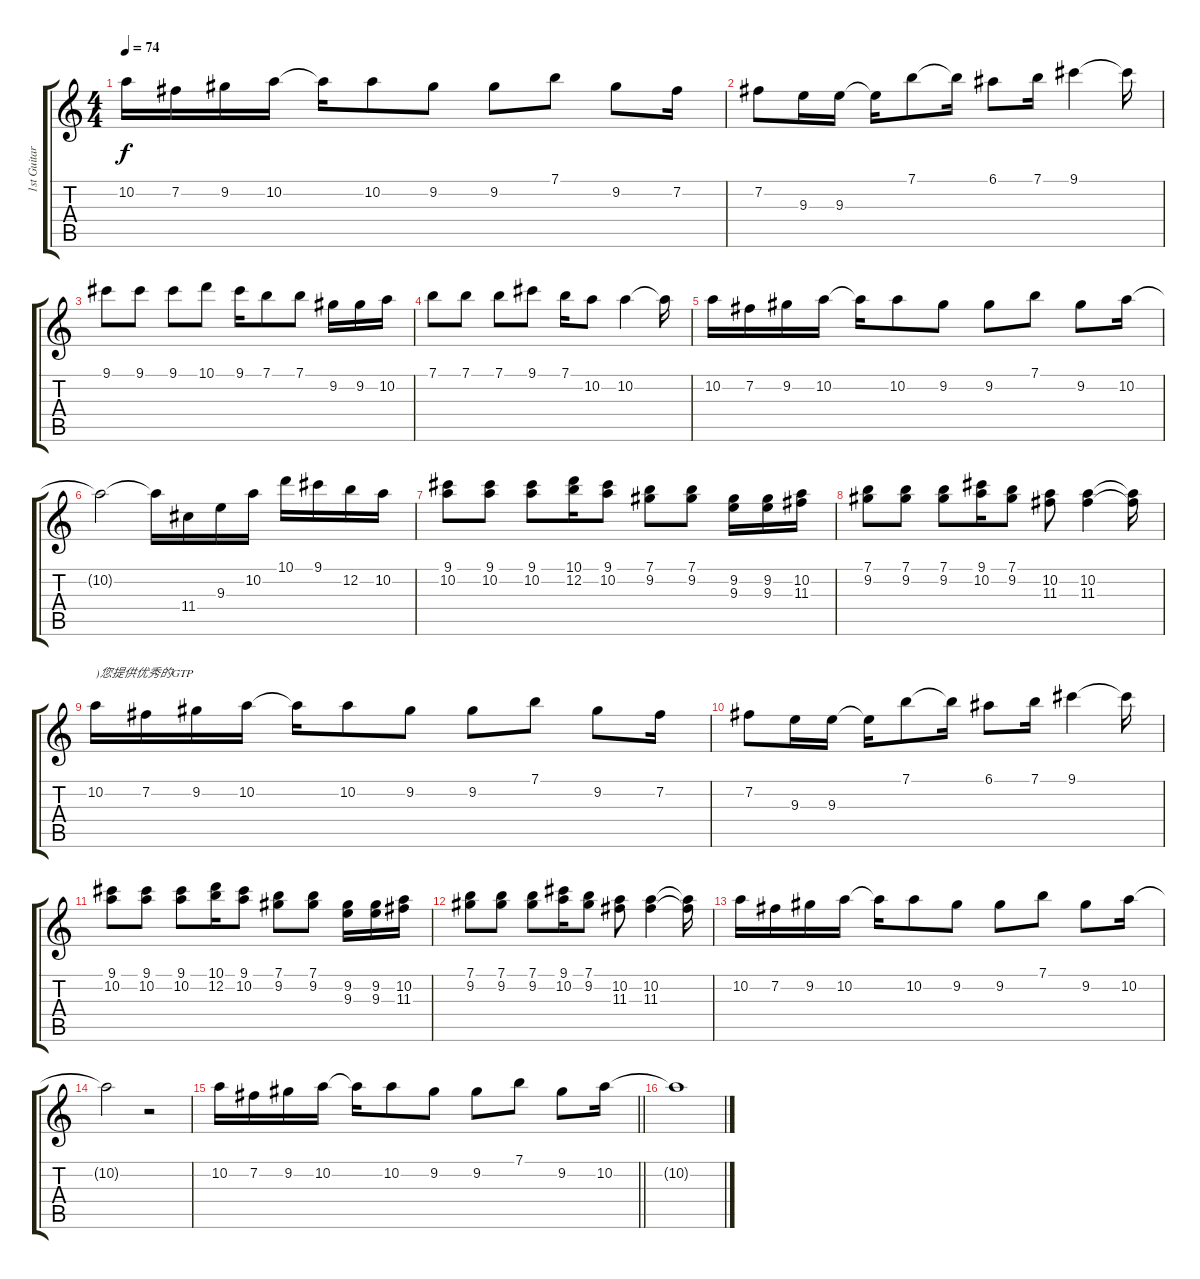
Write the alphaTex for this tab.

\track ("1st Guitar" "1st Guitar") {instrument acousticguitarsteel}
\staff {score tabs}
\tuning (E4 B3 G3 D3 A2 E2) {hide}
\ts (4 4)
\tempo 74
\clef g2
\ks c
10.2.16{dy f} 7.2.16 9.2.16 10.2.16 10.2{t}.16 10.2.8 9.2.8 9.2.8 7.1.8 9.2.8 7.2.16 |
7.2.8 9.3.16 9.3.16 9.3{t}.16 7.1.8 7.1{t}.16 6.1.8 7.1.16 9.1.4 9.1{t}.16 |
9.1.8 9.1.8 9.1.8 10.1.8 9.1.16 7.1.8 7.1.8 9.2.16 9.2.16 10.2.16 |
7.1.8 7.1.8 7.1.8 9.1.8 7.1.16 10.2.8 10.2.4 10.2{t}.16 |
10.2.16 7.2.16 9.2.16 10.2.16 10.2{t}.16 10.2.8 9.2.8 9.2.8 7.1.8 9.2.8 10.2.16 |
10.2{t}.2 10.2{t}.16 11.4.16 9.3.16 10.2.16 10.1.16 9.1.16 12.2.16 10.2.16 |
(9.1 10.2).8 (9.1 10.2).8 (9.1 10.2).8 (10.1 12.2).16 (9.1 10.2).8 (7.1 9.2).8 (7.1 9.2).8 (9.2 9.3).16 (9.2 9.3).16 (10.2 11.3).16 |
(7.1 9.2).8 (7.1 9.2).8 (7.1 9.2).8 (9.1 10.2).16 (7.1 9.2).8 (10.2 11.3).8 (10.2 11.3).4 (10.2{t} 11.3{t}).16 |
10.2.16{txt ")您提供优秀的GTP"} 7.2.16 9.2.16 10.2.16 10.2{t}.16 10.2.8 9.2.8 9.2.8 7.1.8 9.2.8 7.2.16 |
7.2.8 9.3.16 9.3.16 9.3{t}.16 7.1.8 7.1{t}.16 6.1.8 7.1.16 9.1.4 9.1{t}.16 |
(9.1 10.2).8 (9.1 10.2).8 (9.1 10.2).8 (10.1 12.2).16 (9.1 10.2).8 (7.1 9.2).8 (7.1 9.2).8 (9.2 9.3).16 (9.2 9.3).16 (10.2 11.3).16 |
(7.1 9.2).8 (7.1 9.2).8 (7.1 9.2).8 (9.1 10.2).16 (7.1 9.2).8 (10.2 11.3).8 (10.2 11.3).4 (10.2{t} 11.3{t}).16 |
10.2.16 7.2.16 9.2.16 10.2.16 10.2{t}.16 10.2.8 9.2.8 9.2.8 7.1.8 9.2.8 10.2.16 |
10.2{t}.2 r.2 |
\barLineRight lightlight
10.2.16 7.2.16 9.2.16 10.2.16 10.2{t}.16 10.2.8 9.2.8 9.2.8 7.1.8 9.2.8 10.2.16 |
10.2{t}.1
